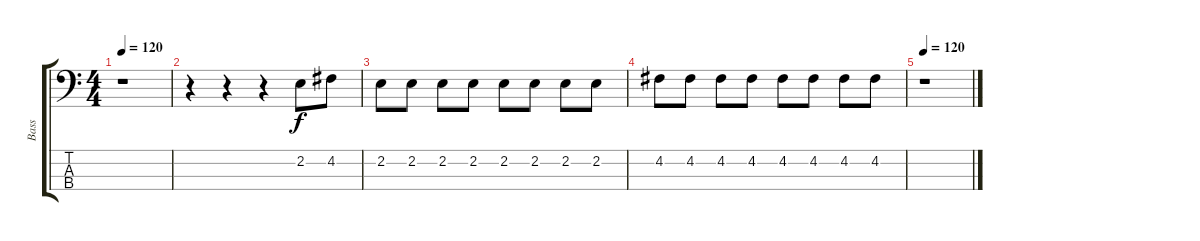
\track ("Bass" "Bass") {instrument electricbasspick}
\staff {score tabs}
\tuning (G2 D2 A1 E1) {hide}
\ts (4 4)
\tempo 120
\clef f4
\ks c
r.1{dy f} |
r.4 r.4 r.4 2.2.8 4.2.8 |
2.2.8 2.2.8 2.2.8 2.2.8 2.2.8 2.2.8 2.2.8 2.2.8 |
4.2.8 4.2.8 4.2.8 4.2.8 4.2.8 4.2.8 4.2.8 4.2.8 |
\tempo 120
r.1
